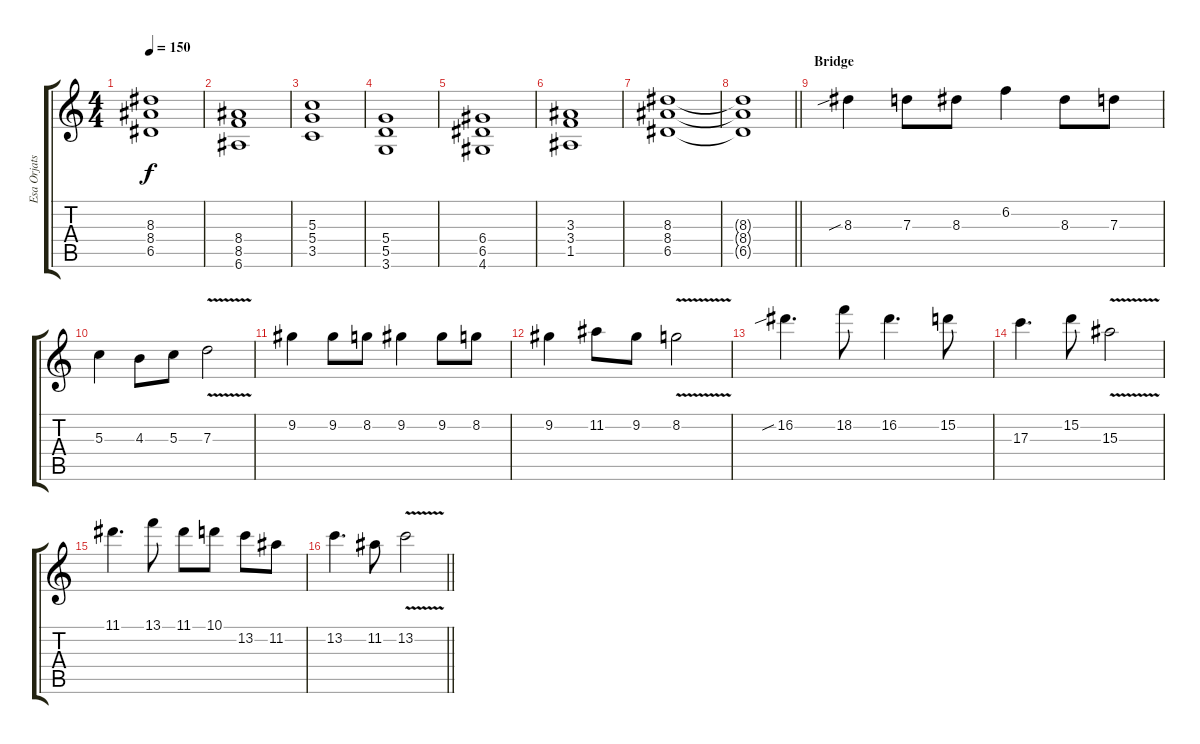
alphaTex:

\track ("Esa Orjatsalo" "Esa Orjats") {instrument distortionguitar}
\staff {score tabs}
\tuning (E4 B3 G3 D3 A2 E2) {hide}
\ts (4 4)
\tempo 150
\clef g2
\ks c
(8.3 8.4 6.5).1{dy f} |
(8.4 8.5 6.6).1 |
(5.3 5.4 3.5).1 |
(5.4 5.5 3.6).1 |
(6.4 6.5 4.6).1 |
(3.3 3.4 1.5).1 |
(8.3 8.4 6.5).1 |
\barLineRight lightlight
(8.3{t} 8.4{t} 6.5{t}).1 |
\section ("" "Bridge")
8.3{sib}.4 7.3.8 8.3.8 6.2.4 8.3.8 7.3.8 |
5.3.4 4.3.8 5.3.8 7.3{v}.2 |
9.2.4 9.2.8 8.2.8 9.2.4 9.2.8 8.2.8 |
9.2.4 11.2.8 9.2.8 8.2{v}.2 |
16.2{sib}.4{d} 18.2.8 16.2.4{d} 15.2.8 |
17.3.4{d} 15.2.8 15.3{v}.2 |
11.1.4{d} 13.1.8 11.1.8 10.1.8 13.2.8 11.2.8 |
\barLineRight lightlight
13.2.4{d} 11.2.8 13.2{v}.2
